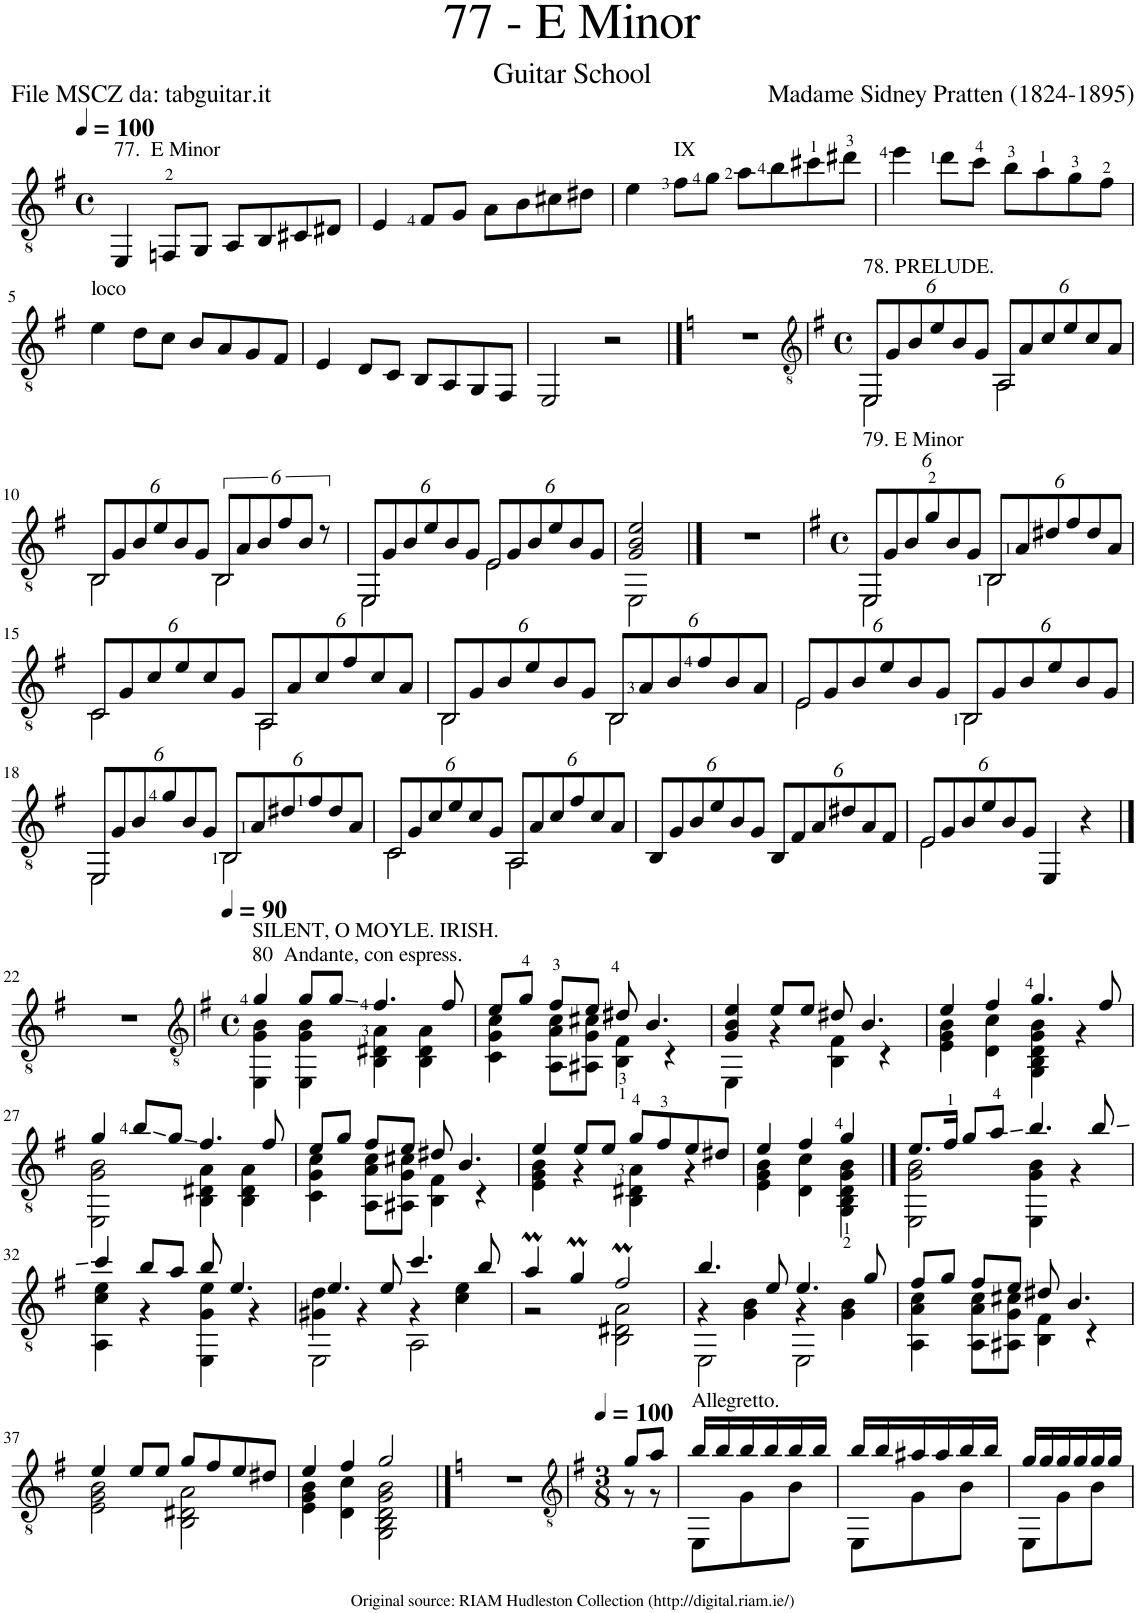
**kern
*part1
*staff1
*I"Guitar
*I'Guit.
*clefGv2
*k[f#]
*M4/4
*met(c)
*MM100
=1
!LO:TX:a:t=77.  E Minor
4EE/
8FFn/L
8GG/J
8AA/L
8BB/
8C#X/
8D#X/J
=2
4E/
8F#/L
8G/J
8A\L
8B\
8c#X\
8d#X\J
=3
4e\
!LO:TX:a:t=IX
8f#\L
8g\J
8a\L
8b\
8cc#X\
8dd#X\J
=4
4ee\
8dd\L
8cc\J
8b\L
8a\
8g\
8f#\J
!!LO:LB:g=z
=5
!LO:TX:a:t=loco
4e\
8d\L
8c\J
8B/L
8A/
8G/
8F#/J
=6
4E/
8D/L
8C/J
8BB/L
8AA/
8GG/
8FF#/J
=7
2EE/
2r
==8
*k[]
1r
=9
*clefGv2
*k[f#]
*M4/4
*met(c)
*Xbrackettup
!LO:TX:a:t=78. PRELUDE.
!LO:N:head=open
*^
12EE/L	2EE\
12G/	.
12B/	.
12e/	.
12B/	.
12G/J	.
!LO:N:head=open	!
12AA/L	2AA\
12A/	.
12c/	.
12e/	.
12c/	.
12A/J	.
!!LO:LB:g=z	!!
=10	=10
!LO:N:head=open	!
12BB/L	2BB\
12G/	.
12B/	.
12e/	.
12B/	.
12G/J	.
*brackettup	*
!LO:N:head=open	!
12BB/L	2BB\
12A/	.
12B/	.
12f#/	.
12B/J	.
12r	.
=11	=11
*Xbrackettup	*
!LO:N:head=open	!
12EE/L	2EE\
12G/	.
12B/	.
12e/	.
12B/	.
12G/J	.
!LO:N:head=open	!
12E/L	2E\
12G/	.
12B/	.
12e/	.
12B/	.
12G/J	.
=12	=12
2G/ 2B/ 2e/	2EE\
*v	*v
==13
1r
=14
*k[f#]
*M4/4
*met(c)
!LO:TX:a:t=79. E Minor
!LO:N:head=open
*^
12EE/L	2EE\
12G/	.
12B/	.
12g/	.
12B/	.
12G/J	.
!LO:N:head=open	!
12BB/L	2BB\
12A/	.
12d#X/	.
12f#/	.
12d#/	.
12A/J	.
!!LO:LB:g=z	!!
=15	=15
!LO:N:head=open	!
12C/L	2C\
12G/	.
12c/	.
12e/	.
12c/	.
12G/J	.
!LO:N:head=open	!
12AA/L	2AA\
12A/	.
12c/	.
12f#/	.
12c/	.
12A/J	.
=16	=16
!LO:N:head=open	!
12BB/L	2BB\
12G/	.
12B/	.
12e/	.
12B/	.
12G/J	.
!LO:N:head=open	!
12BB/L	2BB\
12A/	.
12B/	.
12f#/	.
12B/	.
12A/J	.
=17	=17
!LO:N:head=open	!
12E/L	2E\
12G/	.
12B/	.
12e/	.
12B/	.
12G/J	.
!LO:N:head=open	!
12BB/L	2BB\
12G/	.
12B/	.
12e/	.
12B/	.
12G/J	.
!!LO:LB:g=z	!!
=18	=18
!LO:N:head=open	!
12EE/L	2EE\
12G/	.
12B/	.
12g/	.
12B/	.
12G/J	.
!LO:N:head=open	!
12BB/L	2BB\
12A/	.
12d#X/	.
12f#/	.
12d#/	.
12A/J	.
=19	=19
!LO:N:head=open	!
12C/L	2C\
12G/	.
12c/	.
12e/	.
12c/	.
12G/J	.
!LO:N:head=open	!
12AA/L	2AA\
12A/	.
12c/	.
12f#/	.
12c/	.
12A/J	.
*v	*v
=20
12BB/L
12G/
12B/
12e/
12B/
12G/J
12BB/L
12F#/
12A/
12d#X/
12A/
12F#/J
=21
!LO:N:head=open
*^
12E/L	2E\
12G/	.
12B/	.
12e/	.
12B/	.
12G/J	.
4EE/	2ryy
4r	.
*v	*v
!!LO:LB:g=z
==22
1r
=23
*clefGv2
*k[f#]
*M4/4
*met(c)
*MM90
*^
!LO:TX:a:t=SILENT, O MOYLE. IRISH.	!
!LO:TX:a:t=80  Andante, con espress.	!
4g/	4EE\ 4G\ 4B\
8g/L	4EE\ 4G\ 4B\
8g/J	.
4.f#/	4BB\ 4D#X\ 4A\
.	4BB\ 4D#\ 4A\
8f#/	.
=24	=24
8e/L	4C\ 4G\ 4c\
8g/J	.
8f#/L	8AA\ 8A\ 8c\L
8e/J	8AA#X\ 8G\ 8c#X\J
8d#X/	4BB\ 4F#\
4.B/	.
.	4r
=25	=25
4G/ 4B/ 4e/	4EE\
8e/L	4r
8e/J	.
8d#X/	4BB\ 4F#\
4.B/	.
.	4r
=26	=26
4e/	4E\ 4G\ 4B\
4f#/	4D\ 4c\
4.g/	4GG\ 4BB\ 4D\ 4G\ 4B\
.	4r
8f#/	.
!!LO:LB:g=z	!!
=27	=27
4g/	2EE\ 2G\ 2B\
8b/L	.
8g/J	.
4.f#/	4BB\ 4D#X\ 4A\
.	4BB\ 4D#\ 4A\
8f#/	.
=28	=28
8e/L	4C\ 4G\ 4c\
8g/J	.
8f#/L	8AA\ 8A\ 8c\L
8e/J	8AA#X\ 8G\ 8c#X\J
8d#X/	4BB\ 4F#\
4.B/	.
.	4r
=29	=29
4e/	4E\ 4G\ 4B\
8e/L	4r
8e/J	.
8g/L	4BB\ 4D#X\ 4A\
8f#/	.
8e/	4r
8d#X/J	.
=30	=30
4e/	4E\ 4G\ 4B\
4f#/	4D\ 4c\
4g/	4GG\ 4BB\ 4D\ 4G\ 4B\
==31	==31
8.e/L	2EE\ 2G\ 2B\
16f#/Jk	.
8g/L	.
8a/J	.
4.b/	4EE\ 4G\ 4B\
.	4r
8b/	.
!!LO:LB:g=z	!!
=32	=32
4cc/	4AA\ 4c\ 4e\
8b/L	4r
8a/J	.
8b/	4EE\ 4G\ 4e\
4.e/	.
.	4r
=33	=33
*	*^
4.e/	4G#X\ 4d\	2EE\
.	4r	.
8e/	.	.
4.cc/	4r	2AA\
.	4c\ 4e\	.
8b/	.	.
*	*v	*v
=34	=34
4aM/	2r
4gM/	.
2f#m/	2BB\ 2D#X\ 2A\
=35	=35
*	*^
4.b/	4r	2EE\
.	4G\ 4B\	.
8e/	.	.
4.e/	4r	2EE\
.	4G\ 4B\	.
8g/	.	.
*	*v	*v
=36	=36
8f#/L	4AA\ 4A\ 4c\
8g/J	.
8f#/L	8AA\ 8A\ 8c\L
8e/J	8AA#X\ 8G\ 8c#X\J
8d#X/	4BB\ 4F#\
4.B/	.
.	4r
!!LO:LB:g=z	!!
=37	=37
4e/	2E\ 2G\ 2B\
8e/L	.
8e/J	.
8g/L	2BB\ 2D#X\ 2A\
8f#/	.
8e/	.
8d#X/J	.
=38	=38
4e/	4E\ 4G\ 4B\
4f#/	4D\ 4c\
2g/	2GG\ 2BB\ 2D\ 2G\ 2B\
*v	*v
==39
*k[]
1r
=40
*clefGv2
*k[f#]
*M3/8
*MM100
*^
8g/L	8r
8a/J	8r
=41	=41
!LO:TX:a:t=Allegretto.	!
16b/LL	8EE\L
16b/	.
16b/	8G\
16b/	.
16b/	8B\J
16b/JJ	.
=42	=42
16b/LL	8EE\L
16b/	.
16a#X/	8G\
16a#/	.
16b/	8B\J
16b/JJ	.
=43	=43
16g/LL	8EE\L
16g/	.
16g/	8G\
16g/	.
16g/	8B\J
16g/JJ	.
*v	*v
=
*-
